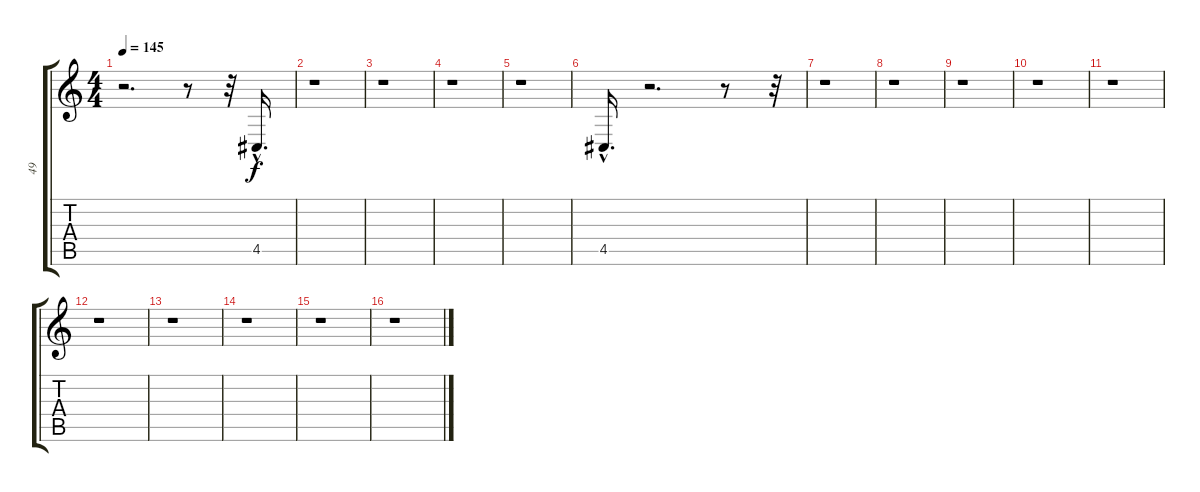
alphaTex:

\track ("49" "49") {instrument voiceoohs}
\staff {score tabs}
\tuning (E4 B3 G3 D3 A2 E2) {hide}
\ts (4 4)
\tempo 145
\clef g2
\ks c
r.2{d dy ff} r.8 r.32 4.5{hac}.16{d dy f} |
r.1 |
r.1 |
r.1 |
r.1 |
4.5{hac}.16{d} r.2{d} r.8 r.32 |
r.1 |
r.1 |
r.1 |
r.1 |
r.1 |
r.1 |
r.1 |
r.1 |
r.1 |
r.1
